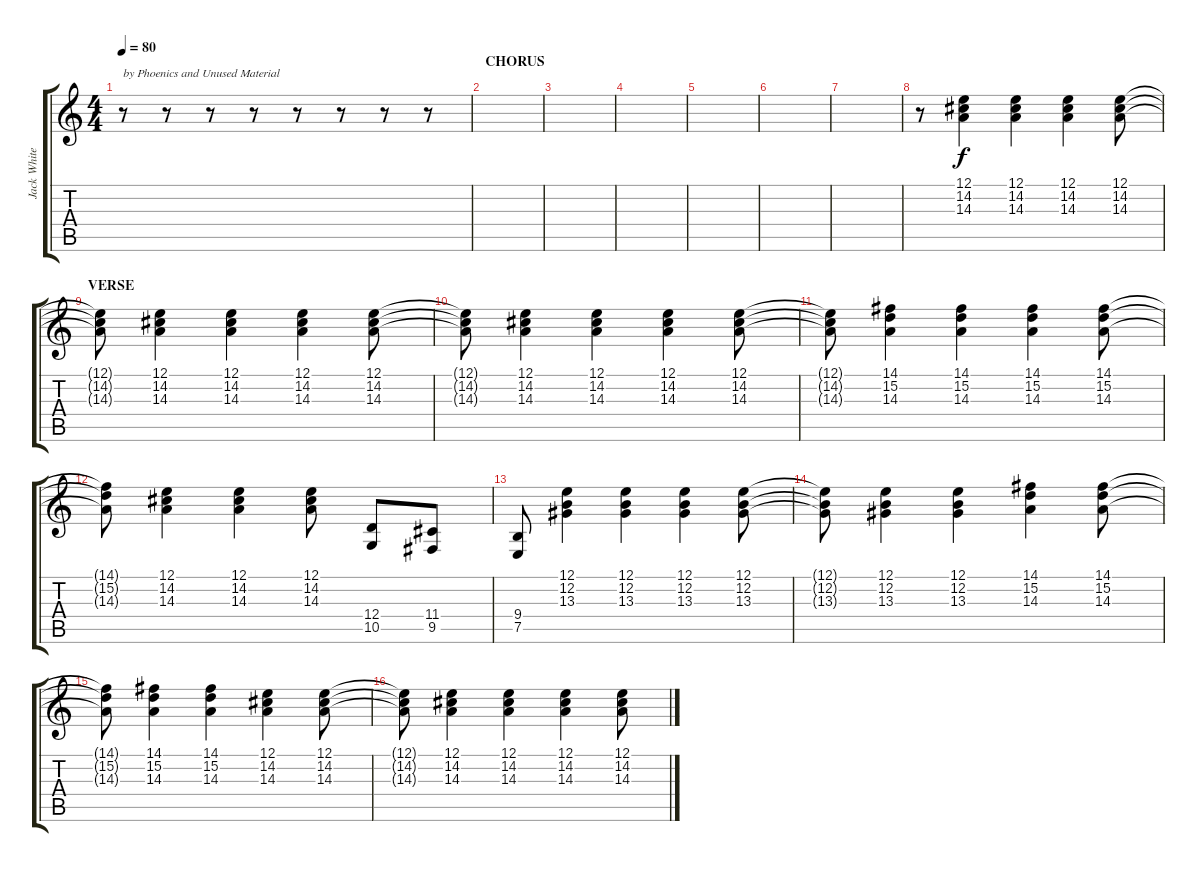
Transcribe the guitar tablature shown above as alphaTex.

\track ("Jack White (Piano)" "Jack White") {instrument acousticgrandpiano}
\staff {score tabs}
\tuning (E4 B3 G3 D3 A2 E2) {hide}
\ts (4 4)
\tempo 80
\clef g2
\ks c
r.8{txt "by Phoenics and Unused Material" dy f instrument acousticgrandpiano} r.8 r.8 r.8 r.8 r.8 r.8 r.8 |
\section ("" "CHORUS")
|
|
|
|
|
|
r.8 (12.1 14.2 14.3).4 (12.1 14.2 14.3).4 (12.1 14.2 14.3).4 (12.1 14.2 14.3).8 |
\section ("" "VERSE")
(12.1{t} 14.2{t} 14.3{t}).8 (12.1 14.2 14.3).4 (12.1 14.2 14.3).4 (12.1 14.2 14.3).4 (12.1 14.2 14.3).8 |
(12.1{t} 14.2{t} 14.3{t}).8 (12.1 14.2 14.3).4 (12.1 14.2 14.3).4 (12.1 14.2 14.3).4 (12.1 14.2 14.3).8 |
(12.1{t} 14.2{t} 14.3{t}).8 (14.1 15.2 14.3).4 (14.1 15.2 14.3).4 (14.1 15.2 14.3).4 (14.1 15.2 14.3).8 |
(14.1{t} 15.2{t} 14.3{t}).8 (12.1 14.2 14.3).4 (12.1 14.2 14.3).4 (12.1 14.2 14.3).8 (12.4 10.5).8 (11.4 9.5).8 |
(9.4 7.5).8 (12.1 12.2 13.3).4 (12.1 12.2 13.3).4 (12.1 12.2 13.3).4 (12.1 12.2 13.3).8 |
(12.1{t} 12.2{t} 13.3{t}).8 (12.1 12.2 13.3).4 (12.1 12.2 13.3).4 (14.1 15.2 14.3).4 (14.1 15.2 14.3).8 |
(14.1{t} 15.2{t} 14.3{t}).8 (14.1 15.2 14.3).4 (14.1 15.2 14.3).4 (12.1 14.2 14.3).4 (12.1 14.2 14.3).8 |
(12.1{t} 14.2{t} 14.3{t}).8 (12.1 14.2 14.3).4 (12.1 14.2 14.3).4 (12.1 14.2 14.3).4 (12.1 14.2 14.3).8
